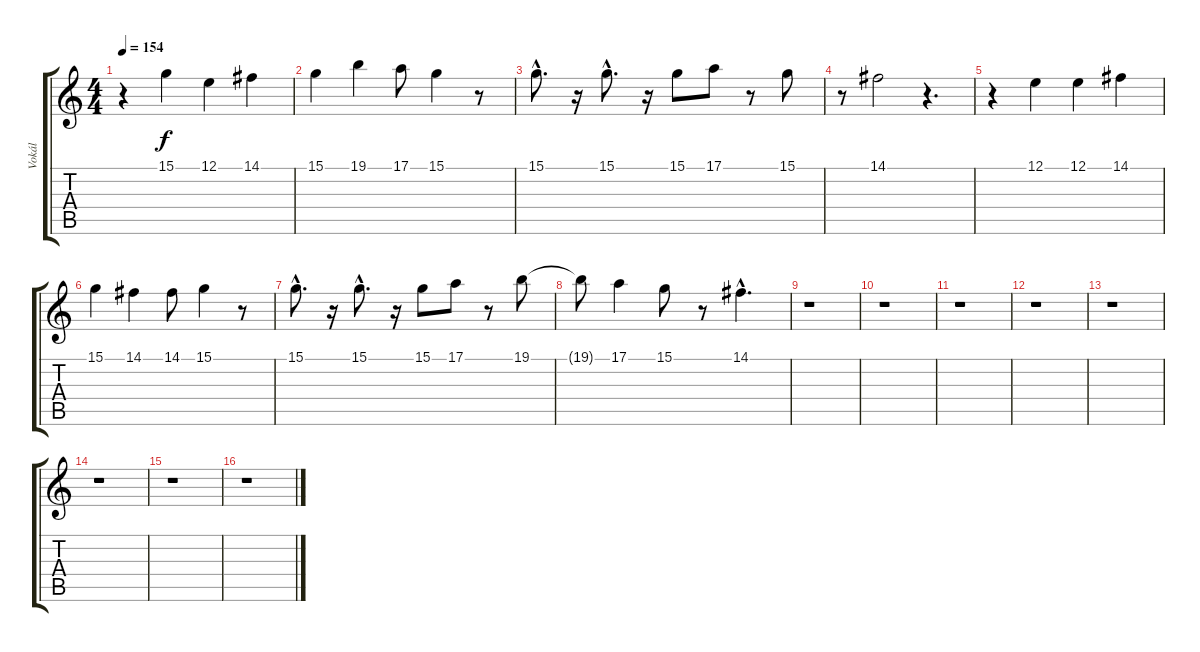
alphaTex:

\track ("Vokál" "Vokál") {instrument lead6voice}
\staff {score tabs}
\tuning (E4 B3 G3 D3 A2 E2) {hide}
\ts (4 4)
\tempo 154
\clef g2
\ks c
r.4{dy f} 15.1.4 12.1.4 14.1.4 |
15.1.4 19.1.4 17.1.8 15.1.4 r.8 |
15.1{hac}.8{d} r.16 15.1{hac}.8{d} r.16 15.1.8 17.1.8 r.8 15.1.8 |
r.8 14.1.2 r.4{d} |
r.4 12.1.4 12.1.4 14.1.4 |
15.1.4 14.1.4 14.1.8 15.1.4 r.8 |
15.1{hac}.8{d} r.16 15.1{hac}.8{d} r.16 15.1.8 17.1.8 r.8 19.1.8 |
19.1{t}.8 17.1.4 15.1.8 r.8 14.1{hac}.4{d} |
r.1 |
r.1 |
r.1 |
r.1 |
r.1 |
r.1 |
r.1 |
r.1
